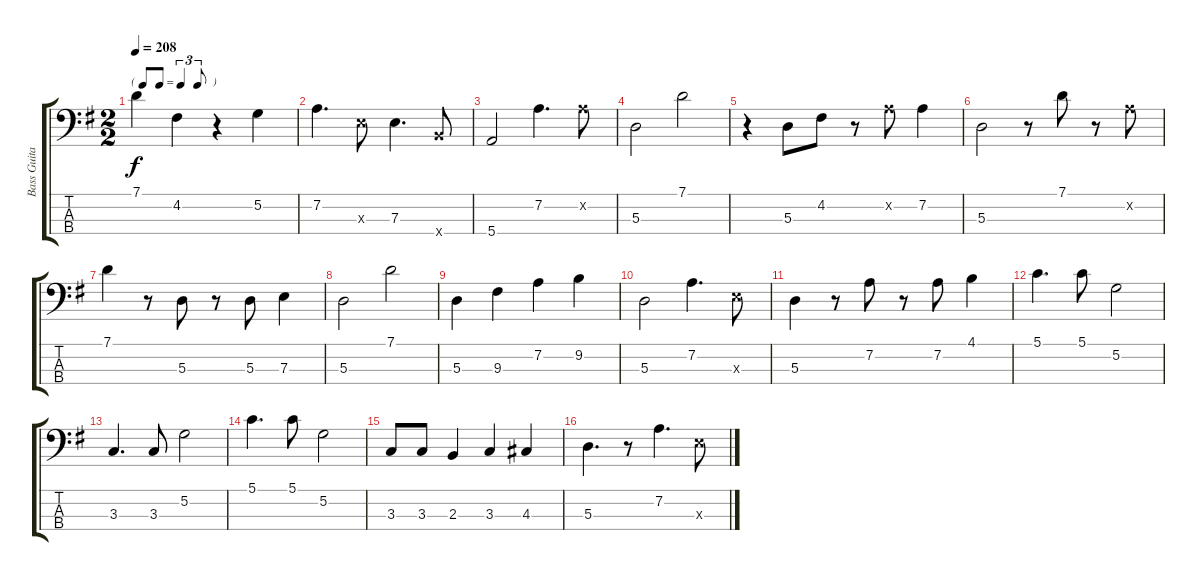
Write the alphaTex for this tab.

\track ("Bass Guitar" "Bass Guita") {instrument electricbasspick}
\staff {score tabs}
\tuning (G2 D2 A1 E1) {hide}
\ts (2 2)
\tf triplet8th
\tempo 208
\clef f4
\ks g
7.1{t}.4{dy f} 4.2.4 r.4 5.2.4 |
7.2.4{d} 7.3{x}.8 7.3.4{d} 7.4{x}.8 |
5.4.2 7.2.4{d} 7.2{x}.8 |
5.3.2 7.1.2 |
r.4 5.3.8 4.2.8 r.8 7.2{x}.8 7.2.4 |
5.3.2 r.8 7.1.8 r.8 7.2{x}.8 |
7.1.4 r.8 5.3.8 r.8 5.3.8 7.3.4 |
5.3.2 7.1.2 |
5.3.4 9.3.4 7.2.4 9.2.4 |
5.3.2 7.2.4{d} 7.3{x}.8 |
5.3.4 r.8 7.2.8 r.8 7.2.8 4.1.4 |
5.1.4{d} 5.1.8 5.2.2 |
3.3.4{d} 3.3.8 5.2.2 |
5.1.4{d} 5.1.8 5.2.2 |
3.3.8 3.3.8 2.3.4 3.3.4 4.3.4 |
5.3.4{d} r.8 7.2.4{d} 7.3{x}.8
